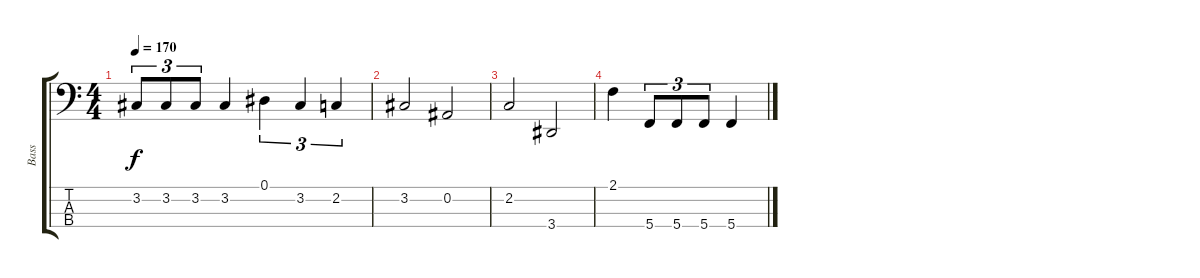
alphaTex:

\track ("Bass" "Bass") {instrument electricbasspick}
\staff {score tabs}
\tuning (Eb2 Bb1 F1 C1) {hide}
\ts (4 4)
\tempo 170
\clef f4
\ks c
3.2.8{tu (3 2) dy f} 3.2.8{tu (3 2)} 3.2.8{tu (3 2)} 3.2.4 0.1.4{tu (3 2)} 3.2.4{tu (3 2)} 2.2.4{tu (3 2)} |
3.2.2 0.2.2 |
2.2.2 3.4.2 |
2.1.4 5.4.8{tu (3 2)} 5.4.8{tu (3 2)} 5.4.8{tu (3 2)} 5.4.4
